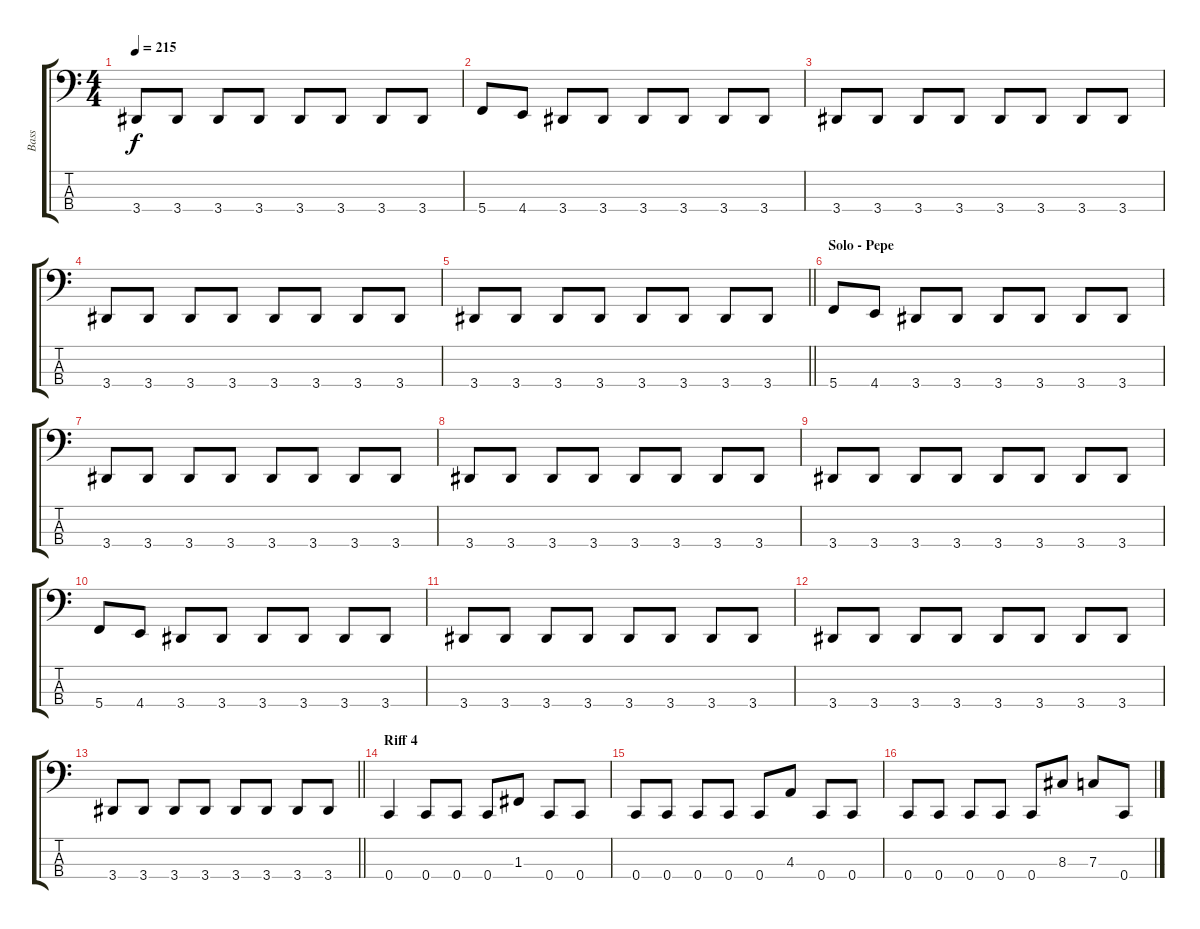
\track ("Bass" "Bass") {instrument electricbassfinger}
\staff {score tabs}
\tuning (Eb2 Bb1 F1 C1) {hide}
\ts (4 4)
\tempo 215
\clef f4
\ks c
3.4.8{dy f} 3.4.8 3.4.8 3.4.8 3.4.8 3.4.8 3.4.8 3.4.8 |
5.4.8 4.4.8 3.4.8 3.4.8 3.4.8 3.4.8 3.4.8 3.4.8 |
3.4.8 3.4.8 3.4.8 3.4.8 3.4.8 3.4.8 3.4.8 3.4.8 |
3.4.8 3.4.8 3.4.8 3.4.8 3.4.8 3.4.8 3.4.8 3.4.8 |
\barLineRight lightlight
3.4.8 3.4.8 3.4.8 3.4.8 3.4.8 3.4.8 3.4.8 3.4.8 |
\section ("" "Solo - Pepe")
5.4.8 4.4.8 3.4.8 3.4.8 3.4.8 3.4.8 3.4.8 3.4.8 |
3.4.8 3.4.8 3.4.8 3.4.8 3.4.8 3.4.8 3.4.8 3.4.8 |
3.4.8 3.4.8 3.4.8 3.4.8 3.4.8 3.4.8 3.4.8 3.4.8 |
3.4.8 3.4.8 3.4.8 3.4.8 3.4.8 3.4.8 3.4.8 3.4.8 |
5.4.8 4.4.8 3.4.8 3.4.8 3.4.8 3.4.8 3.4.8 3.4.8 |
3.4.8 3.4.8 3.4.8 3.4.8 3.4.8 3.4.8 3.4.8 3.4.8 |
3.4.8 3.4.8 3.4.8 3.4.8 3.4.8 3.4.8 3.4.8 3.4.8 |
\barLineRight lightlight
3.4.8 3.4.8 3.4.8 3.4.8 3.4.8 3.4.8 3.4.8 3.4.8 |
\section ("" "Riff 4")
0.4.4 0.4.8 0.4.8 0.4.8 1.3.8 0.4.8 0.4.8 |
0.4.8 0.4.8 0.4.8 0.4.8 0.4.8 4.3.8 0.4.8 0.4.8 |
0.4.8 0.4.8 0.4.8 0.4.8 0.4.8 8.3.8 7.3.8 0.4.8
